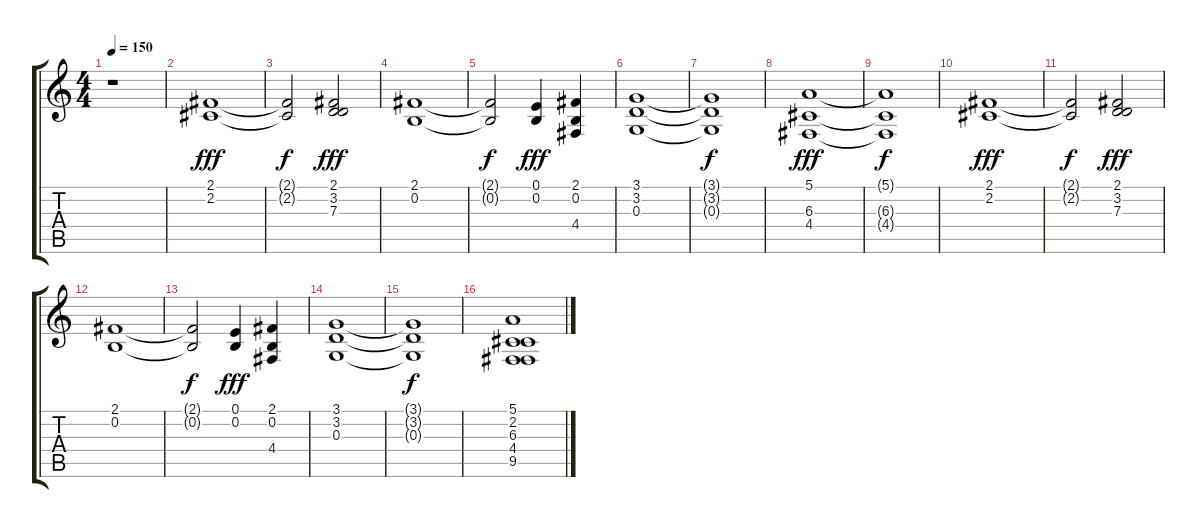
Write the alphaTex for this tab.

\track "" {instrument stringensemble2}
\staff {score tabs}
\tuning (E4 B3 G3 D3 A2 E2) {hide}
\ts (4 4)
\tempo 150
\clef g2
\ks c
r.1{dy fff instrument stringensemble2} |
(2.1 2.2).1 |
(2.1{t} 2.2{t}).2{dy f} (2.1 3.2 7.3).2{dy fff} |
(2.1 0.2).1 |
(2.1{t} 0.2{t}).2{dy f} (0.1 0.2).4{dy fff} (2.1 0.2 4.4).4 |
(3.1 3.2 0.3).1 |
(3.1{t} 3.2{t} 0.3{t}).1{dy f} |
(5.1 6.3 4.4).1{dy fff} |
(5.1{t} 6.3{t} 4.4{t}).1{dy f} |
(2.1 2.2).1{dy fff} |
(2.1{t} 2.2{t}).2{dy f} (2.1 3.2 7.3).2{dy fff} |
(2.1 0.2).1 |
(2.1{t} 0.2{t}).2{dy f} (0.1 0.2).4{dy fff} (2.1 0.2 4.4).4 |
(3.1 3.2 0.3).1 |
(3.1{t} 3.2{t} 0.3{t}).1{dy f} |
(5.1 2.2 6.3 4.4 9.5).1
